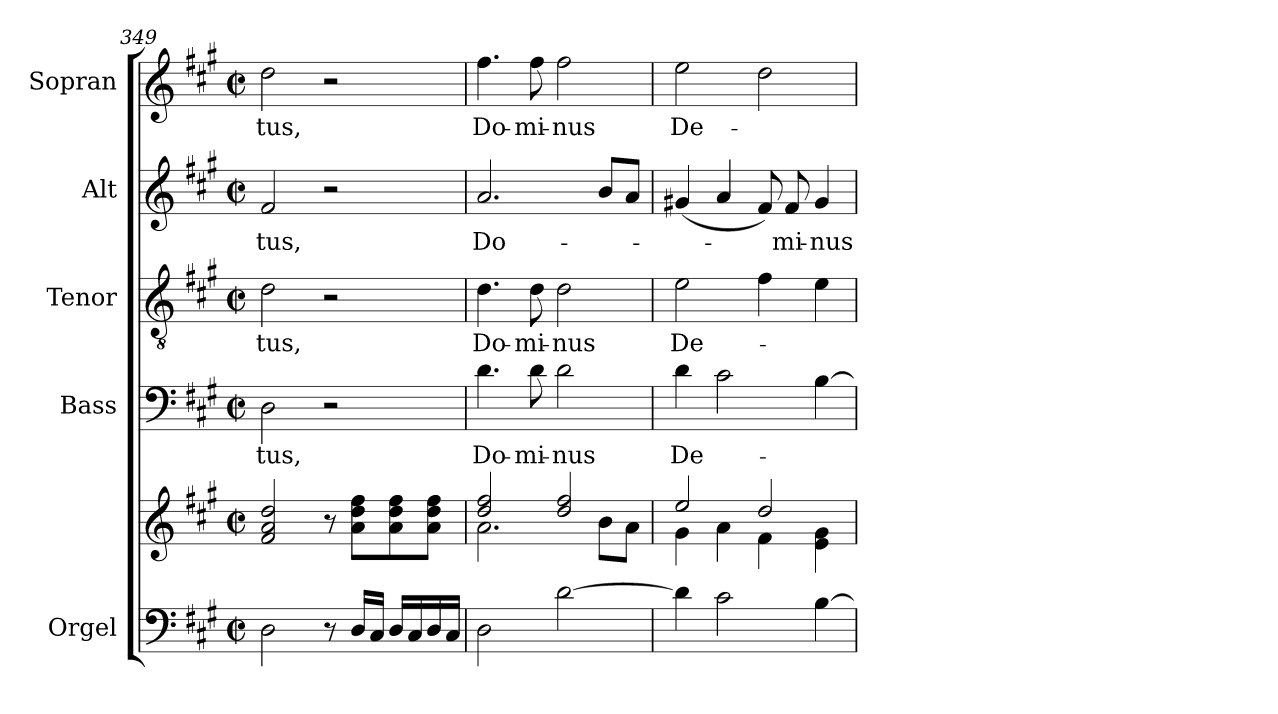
**kern	**kern	**kern	**text	**kern	**text	**kern	**text	**kern	**text
*part5	*part5	*part4	*part4	*part3	*part3	*part2	*part2	*part1	*part1
*staff6	*staff5	*staff4	*staff4	*staff3	*staff3	*staff2	*staff2	*staff1	*staff1
*I"Orgel	*	*I"Bass	*	*I"Tenor	*	*I"Alt	*	*I"Sopran	*
*I'Org.	*	*I'B.	*	*I'T.	*	*I'A.	*	*I'S.	*
*clefF4	*clefG2	*clefF4	*	*clefGv2	*	*clefG2	*	*clefG2	*
*k[f#c#g#]	*k[f#c#g#]	*k[f#c#g#]	*	*k[f#c#g#]	*	*k[f#c#g#]	*	*k[f#c#g#]	*
*A:	*A:	*A:	*	*A:	*	*A:	*	*A:	*
*M2/2	*M2/2	*M2/2	*	*M2/2	*	*M2/2	*	*M2/2	*
*met(c|)	*met(c|)	*met(c|)	*	*met(c|)	*	*met(c|)	*	*met(c|)	*
=349	=349	=349	=349	=349	=349	=349	=349	=349	=349
!	!	!	!LO:LY:b	!	!LO:LY:b	!	!LO:LY:b	!	!LO:LY:b
2D\	2f#/ 2a/ 2dd/	2D\	-tus,	2d\	-tus,	2f#/	-tus,	2dd\	-tus,
8r	8r	2r	.	2r	.	2r	.	2r	.
16D/LL	8a\ 8dd\ 8ff#\L	.	.	.	.	.	.	.	.
16C#/JJ	.	.	.	.	.	.	.	.	.
16D/LL	8a\ 8dd\ 8ff#\	.	.	.	.	.	.	.	.
16C#/	.	.	.	.	.	.	.	.	.
16D/	8a\ 8dd\ 8ff#\J	.	.	.	.	.	.	.	.
16C#/JJ	.	.	.	.	.	.	.	.	.
=350	=350	=350	=350	=350	=350	=350	=350	=350	=350
*	*^	*	*	*	*	*	*	*	*
!	!	!	!	!LO:LY:b	!	!LO:LY:b	!	!LO:LY:b	!	!LO:LY:b
2D\	2dd/ 2ff#/	2.a\	4.d\	Do-	4.d\	Do-	2.a/	Do-	4.ff#\	Do-
!	!	!	!	!LO:LY:b	!	!LO:LY:b	!	!	!	!LO:LY:b
.	.	.	8d\	-mi-	8d\	-mi-	.	.	8ff#\	-mi-
!	!	!	!	!LO:LY:b	!	!LO:LY:b	!	!	!	!LO:LY:b
[2d\	2dd/ 2ff#/	.	2d\	-nus	2d\	-nus	.	.	2ff#\	-nus
.	.	8b\L	.	.	.	.	8b/L	.	.	.
.	.	8a\J	.	.	.	.	8a/J	.	.	.
=351	=351	=351	=351	=351	=351	=351	=351	=351	=351	=351
!	!	!	!	!LO:LY:b	!	!LO:LY:b	!	!	!	!LO:LY:b
4d\]	2ee/	4g#\	4d\	De-	2e\	De-	(<4g#X/	.	2ee\	De-
2c#\	.	4a\	2c#\	.	.	.	4a/	.	.	.
.	2dd/	4f#\	.	.	4f#\	.	8f#/)	.	2dd\	.
!	!	!	!	!	!	!	!	!LO:LY:b	!	!
.	.	.	.	.	.	.	8f#/	-mi-	.	.
!	!	!	!	!	!	!	!	!LO:LY:b	!	!
[4B\	.	4e\ 4g#\	[4B\	.	4e\	.	4g#/	-nus	.	.
*	*v	*v	*	*	*	*	*	*	*	*
=	=	=	=	=	=	=	=	=	=
*-	*-	*-	*-	*-	*-	*-	*-	*-	*-
